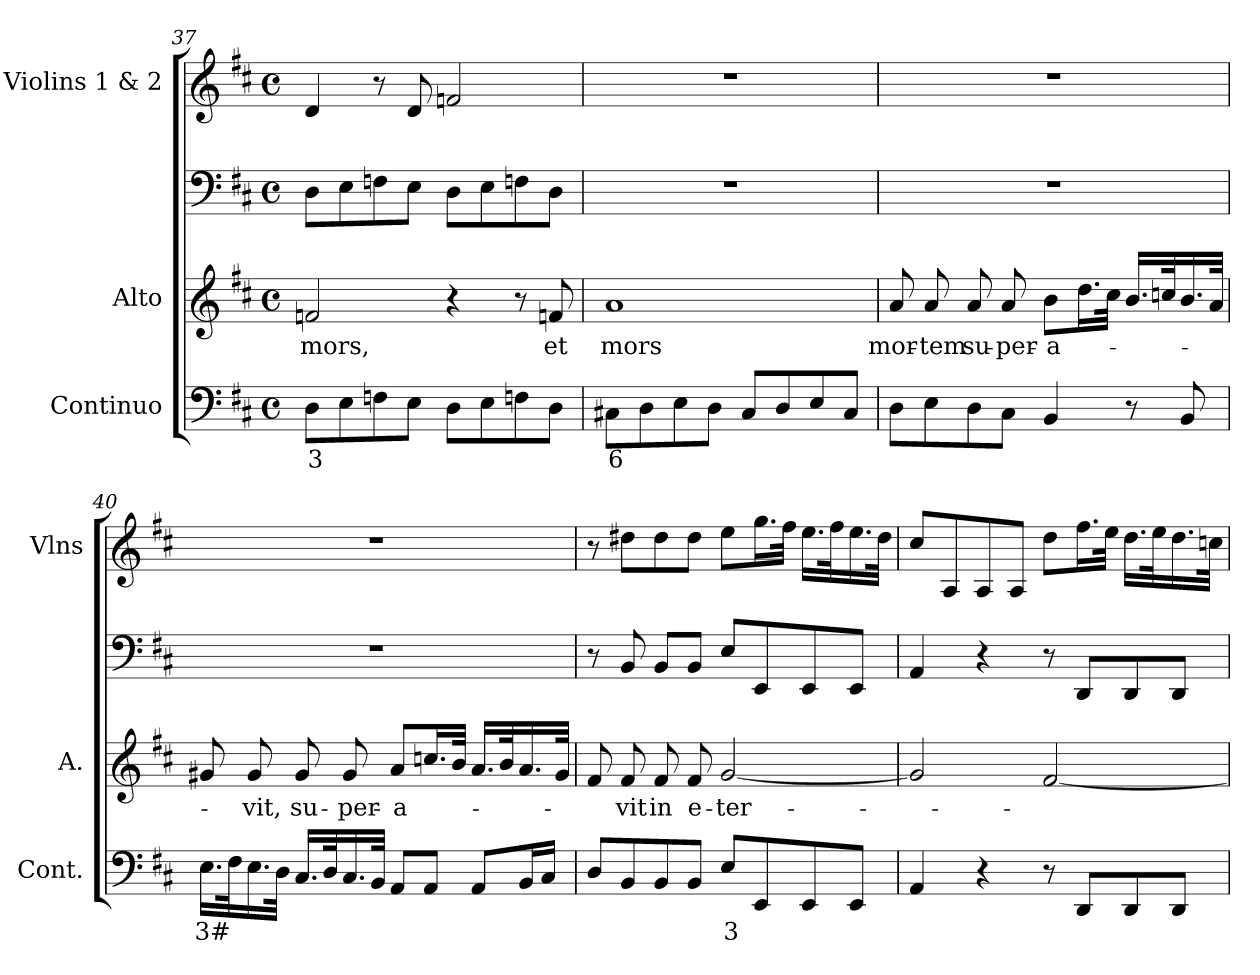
**kern	**text	**kern	**text	**kern	**kern
*part4	*part4	*part3	*part3	*part2	*part1
*staff4	*staff4	*staff3	*staff3	*staff2	*staff1
*I"Continuo	*	*I"Alto	*	*I""Aco'to a los violines"	*I"Violins 1 & 2
*I'Cont.	*	*I'A.	*	*	*I'Vlns
*clefF4	*	*clefG2	*	*clefF4	*clefG2
*k[f#c#]	*	*k[f#c#]	*	*k[f#c#]	*k[f#c#]
*D:	*	*D:	*	*D:	*D:
*M4/4	*	*M4/4	*	*M4/4	*M4/4
*met(c)	*	*met(c)	*	*met(c)	*met(c)
=37	=37	=37	=37	=37	=37
!	!LO:LY:b:color=#000000	!	!	!	!
!	!	!	!LO:LY:b:color=#000000	!	!
8Di\L	3	2fni/	mors,	8Di\L	4di/
8Ei\	.	.	.	8Ei\	.
8Fni\	.	.	.	8Fni\	8r
8Ei\J	.	.	.	8Ei\J	8di/
8Di\L	.	4r	.	8Di\L	2fni/
8Ei\	.	.	.	8Ei\	.
8Fni\	.	8r	.	8Fni\	.
!	!	!	!LO:LY:b:color=#000000	!	!
8Di\J	.	8fni/	et	8Di\J	.
=38	=38	=38	=38	=38	=38
!	!LO:LY:b:color=#000000	!	!	!	!
!	!	!	!LO:LY:b:color=#000000	!	!
8C#Xi\L	6	1ai	mors	1r	1r
8Di\	.	.	.	.	.
8Ei\	.	.	.	.	.
8Di\J	.	.	.	.	.
8C#i/L	.	.	.	.	.
8Di/	.	.	.	.	.
8Ei/	.	.	.	.	.
8C#i/J	.	.	.	.	.
!!LO:LB:g=z
=39	=39	=39	=39	=39	=39
!	!	!	!LO:LY:b:color=#000000	!	!
8Di\L	.	8ai/	mor-	1r	1r
!	!	!	!LO:LY:b:color=#000000	!	!
8Ei\	.	8ai/	-tem	.	.
!	!	!	!LO:LY:b:color=#000000	!	!
8Di\	.	8ai/	su-	.	.
!	!	!	!LO:LY:b:color=#000000	!	!
8C#i\J	.	8ai/	-per-	.	.
!	!	!	!LO:LY:b:color=#000000	!	!
4BBi/	.	8bi\L	-a-	.	.
.	.	16.ddi\L	.	.	.
.	.	32cc#i\JJk	.	.	.
8r	.	16.bi/LL	.	.	.
.	.	32ccni/k	.	.	.
8BBi/	.	16.bi/	.	.	.
.	.	32ai/JJk	.	.	.
=40	=40	=40	=40	=40	=40
!	!LO:LY:b:color=#000000	!	!	!	!
16.Ei\LL	3#	8g#Xi/	.	1r	1r
32F#i\k	.	.	.	.	.
!	!	!	!LO:LY:b:color=#000000	!	!
16.Ei\	.	8g#i/	-vit,	.	.
32Di\JJk	.	.	.	.	.
!	!	!	!LO:LY:b:color=#000000	!	!
16.C#i/LL	.	8g#i/	su-	.	.
32Di/k	.	.	.	.	.
!	!	!	!LO:LY:b:color=#000000	!	!
16.C#i/	.	8g#i/	-per-	.	.
32BBi/JJk	.	.	.	.	.
!	!	!	!LO:LY:b:color=#000000	!	!
8AAi/L	.	8ai/L	-a-	.	.
8AAi/J	.	16.ccni/L	.	.	.
.	.	32bi/JJk	.	.	.
8AAi/L	.	16.ai/LL	.	.	.
.	.	32bi/k	.	.	.
16BBi/L	.	16.ai/	.	.	.
16C#i/JJ	.	.	.	.	.
.	.	32g#i/JJk	.	.	.
=41	=41	=41	=41	=41	=41
8Di/L	.	8f#i/	.	8r	8r
!	!	!	!LO:LY:b:color=#000000	!	!
8BBi/	.	8f#i/	-vit	8BBi/	8dd#Xi\L
!	!	!	!LO:LY:b:color=#000000	!	!
8BBi/	.	8f#i/	in	8BBi/L	8dd#i\
!	!	!	!LO:LY:b:color=#000000	!	!
8BBi/J	.	8f#i/	e-	8BBi/J	8dd#i\J
!	!LO:LY:b:color=#000000	!	!	!	!
!	!	!	!LO:LY:b:color=#000000	!	!
8Ei/L	3	[2gi/	-ter-	8Ei/L	8eei\L
8EEi/	.	.	.	8EEi/	16.ggi\L
.	.	.	.	.	32ff#i\JJk
8EEi/	.	.	.	8EEi/	16.eei\LL
.	.	.	.	.	32ff#i\k
8EEi/J	.	.	.	8EEi/J	16.eei\
.	.	.	.	.	32dd#i\JJk
=42	=42	=42	=42	=42	=42
4AAi/	.	2gi/]	.	4AAi/	8cc#i/L
.	.	.	.	.	8Ai/
4r	.	.	.	4r	8Ai/
.	.	.	.	.	8Ai/J
8r	.	[2f#i/	.	8r	8ddi\L
8DDi/L	.	.	.	8DDi/L	16.ff#i\L
.	.	.	.	.	32eei\JJk
8DDi/	.	.	.	8DDi/	16.ddi\LL
.	.	.	.	.	32eei\k
8DDi/J	.	.	.	8DDi/J	16.ddi\
.	.	.	.	.	32ccni\JJk
=	=	=	=	=	=
*-	*-	*-	*-	*-	*-
